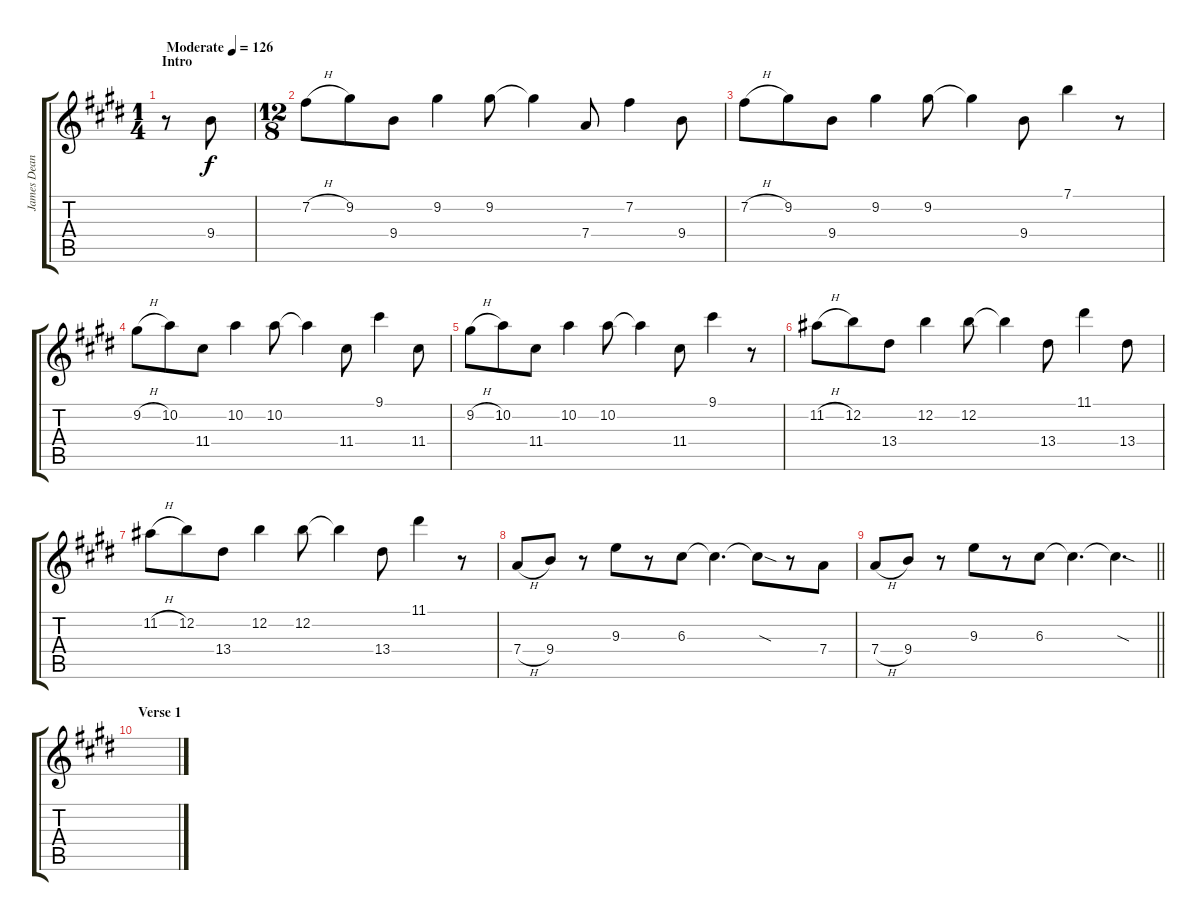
\track ("James Dean Bradfield (Guitar)" "James Dean") {instrument distortionguitar}
\staff {score tabs}
\tuning (E4 B3 G3 D3 A2 E2) {hide}
\ts (1 4)
\section ("" "Intro")
\tempo (126 "Moderate")
\clef g2
\ks e
r.8{dy f instrument distortionguitar} 9.4.8 |
\ts (12 8)
7.2{h}.8 9.2.8 9.4.8 9.2.4 9.2.8 9.2{t}.4 7.4.8 7.2.4 9.4.8 |
7.2{h}.8 9.2.8 9.4.8 9.2.4 9.2.8 9.2{t}.4 9.4.8 7.1.4 r.8 |
9.2{h}.8 10.2.8 11.4.8 10.2.4 10.2.8 10.2{t}.4 11.4.8 9.1.4 11.4.8 |
9.2{h}.8 10.2.8 11.4.8 10.2.4 10.2.8 10.2{t}.4 11.4.8 9.1.4 r.8 |
11.2{h}.8 12.2.8 13.4.8 12.2.4 12.2.8 12.2{t}.4 13.4.8 11.1.4 13.4.8 |
11.2{h}.8 12.2.8 13.4.8 12.2.4 12.2.8 12.2{t}.4 13.4.8 11.1.4 r.8 |
7.4{h}.8 9.4.8 r.8 9.3.8 r.8 6.3.8 6.3{t}.4{d} 6.3{sod t}.8 r.8 7.4.8 |
\barLineRight lightlight
7.4{h}.8 9.4.8 r.8 9.3.8 r.8 6.3.8 6.3{t}.4{d} 6.3{sod t}.4{d} |
\section ("" "Verse 1")
